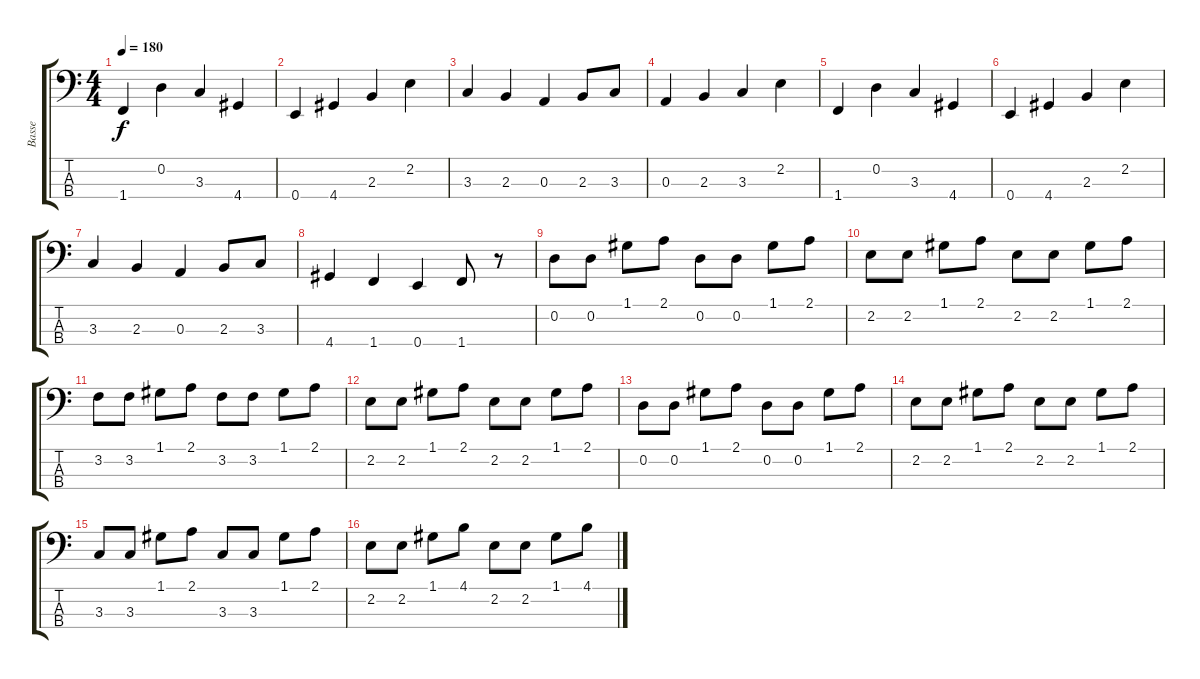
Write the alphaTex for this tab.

\track ("Basse" "Basse") {instrument electricbassfinger}
\staff {score tabs}
\tuning (G2 D2 A1 E1) {hide}
\ts (4 4)
\tempo 180
\clef f4
\ks c
1.4.4{dy f} 0.2.4 3.3.4 4.4.4 |
0.4.4 4.4.4 2.3.4 2.2.4 |
3.3.4 2.3.4 0.3.4 2.3.8 3.3.8 |
0.3.4 2.3.4 3.3.4 2.2.4 |
1.4.4 0.2.4 3.3.4 4.4.4 |
0.4.4 4.4.4 2.3.4 2.2.4 |
3.3.4 2.3.4 0.3.4 2.3.8 3.3.8 |
4.4.4 1.4.4 0.4.4 1.4.8 r.8 |
0.2.8 0.2.8 1.1.8 2.1.8 0.2.8 0.2.8 1.1.8 2.1.8 |
2.2.8 2.2.8 1.1.8 2.1.8 2.2.8 2.2.8 1.1.8 2.1.8 |
3.2.8 3.2.8 1.1.8 2.1.8 3.2.8 3.2.8 1.1.8 2.1.8 |
2.2.8 2.2.8 1.1.8 2.1.8 2.2.8 2.2.8 1.1.8 2.1.8 |
0.2.8 0.2.8 1.1.8 2.1.8 0.2.8 0.2.8 1.1.8 2.1.8 |
2.2.8 2.2.8 1.1.8 2.1.8 2.2.8 2.2.8 1.1.8 2.1.8 |
3.3.8 3.3.8 1.1.8 2.1.8 3.3.8 3.3.8 1.1.8 2.1.8 |
2.2.8 2.2.8 1.1.8 4.1.8 2.2.8 2.2.8 1.1.8 4.1.8
